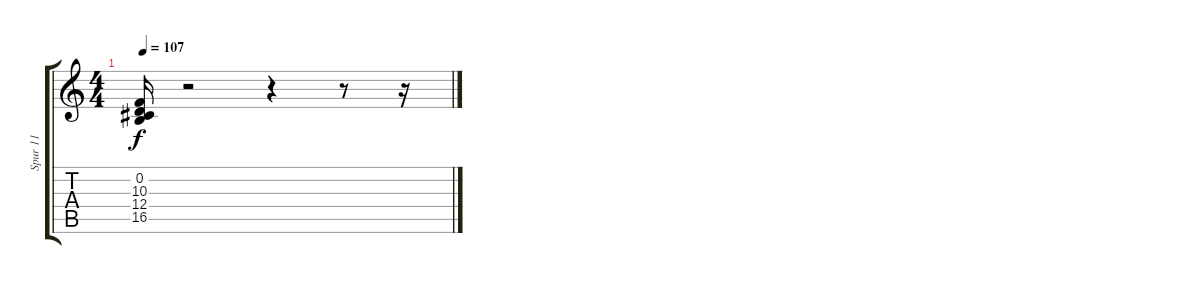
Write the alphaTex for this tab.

\track ("Spur 11" "Spur 11") {instrument acousticgrandpiano}
\staff {score tabs}
\tuning (E4 B3 G3 D3 A2 E2) {hide}
\ts (4 4)
\tempo 107
\clef g2
\ks c
(0.2{t} 10.3{t} 12.4{t} 16.5{t}).16{dy f} r.2 r.4 r.8 r.16
